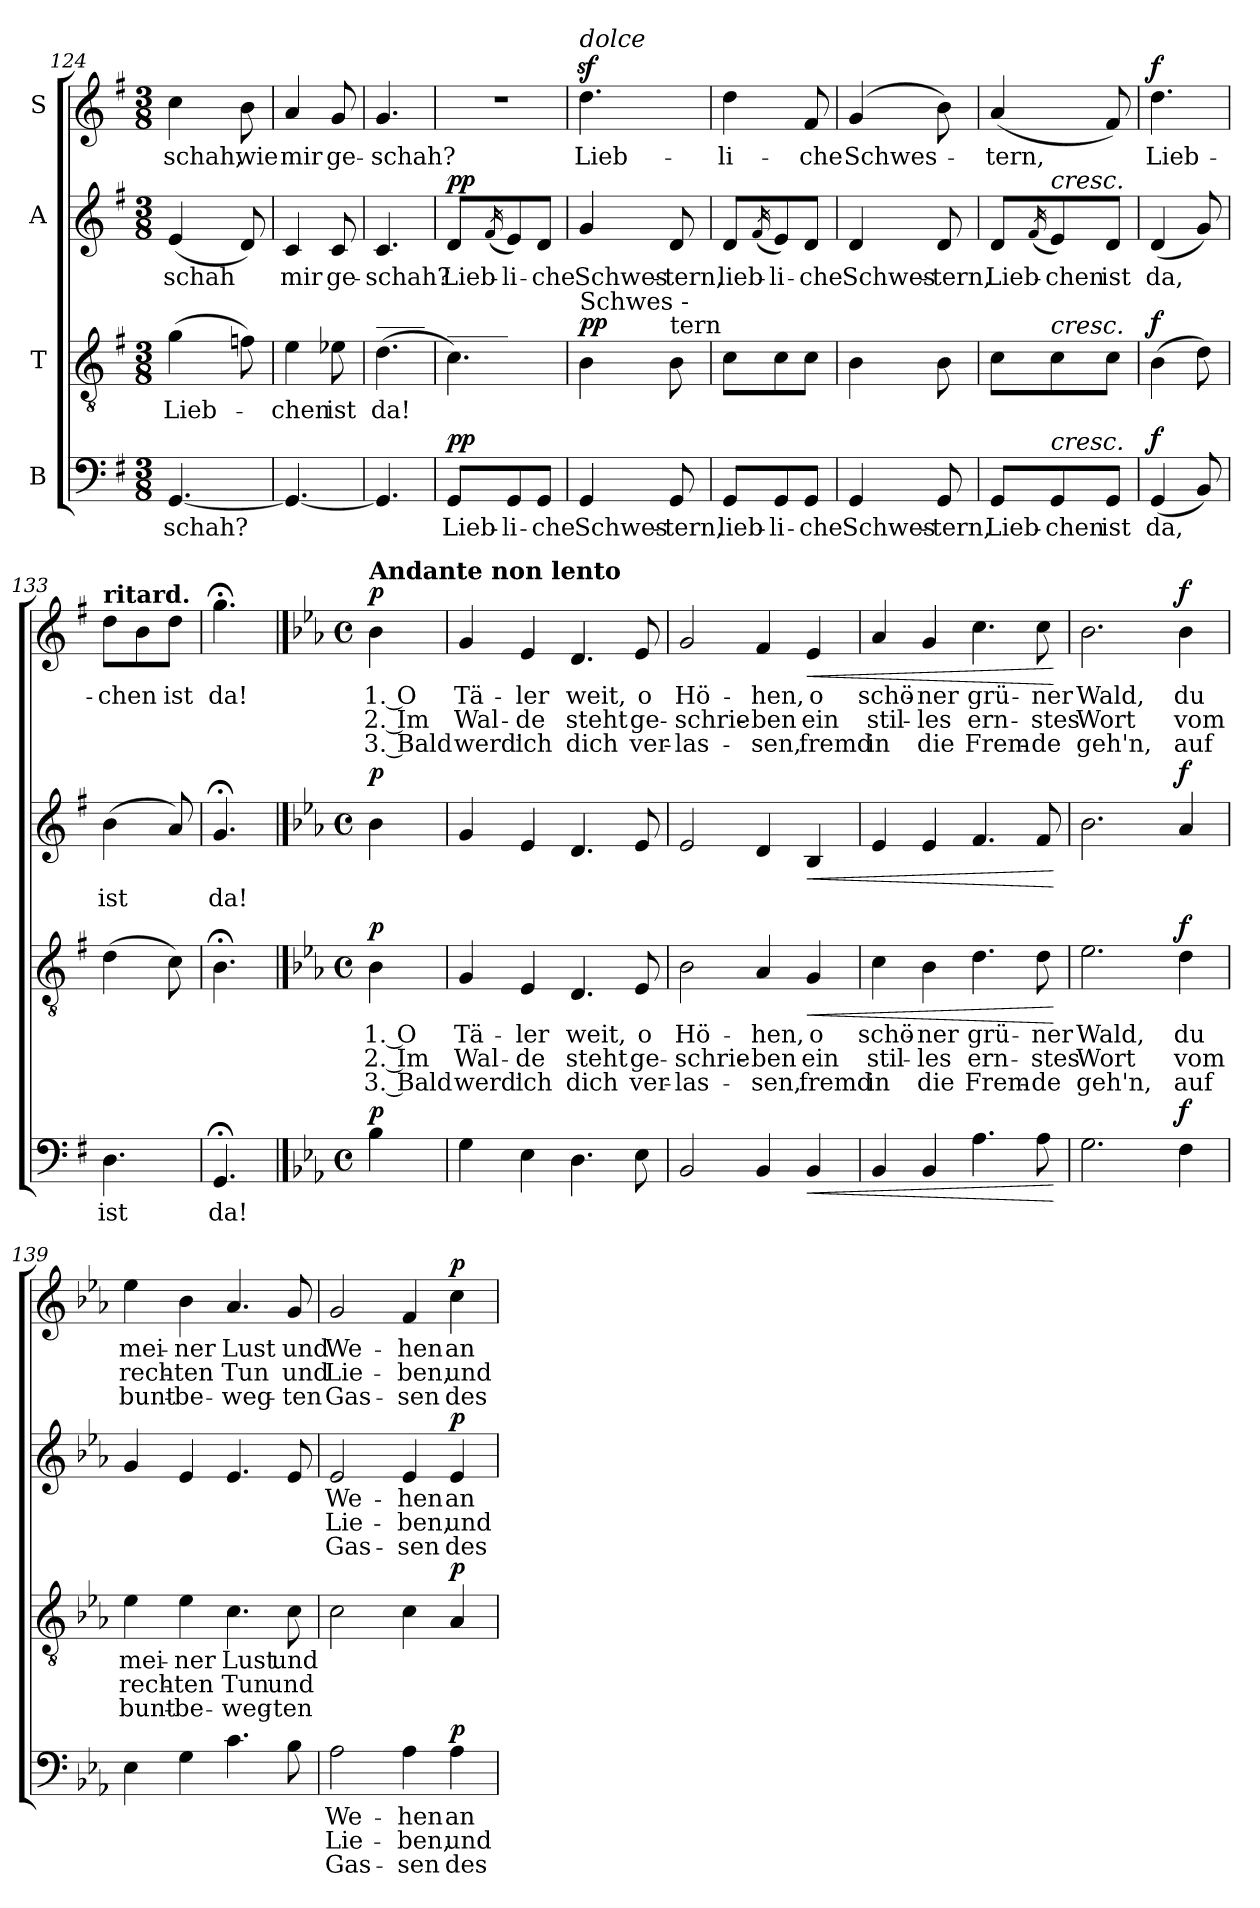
**kern	**text	**text	**text	**dynam	**kern	**text	**text	**text	**dynam	**kern	**text	**text	**text	**dynam	**kern	**text	**text	**text	**dynam
*part4	*part4	*part4	*part4	*part4	*part3	*part3	*part3	*part3	*part3	*part2	*part2	*part2	*part2	*part2	*part1	*part1	*part1	*part1	*part1
*staff4	*staff4	*staff4	*staff4	*staff4	*staff3	*staff3	*staff3	*staff3	*staff3	*staff2	*staff2	*staff2	*staff2	*staff2	*staff1	*staff1	*staff1	*staff1	*staff1
*I"B	*	*	*	*	*I"T	*	*	*	*	*I"A	*	*	*	*	*I"S	*	*	*	*
*clefF4	*	*	*	*	*clefGv2	*	*	*	*	*clefG2	*	*	*	*	*clefG2	*	*	*	*
*k[f#]	*	*	*	*	*k[f#]	*	*	*	*	*k[f#]	*	*	*	*	*k[f#]	*	*	*	*
*M3/8	*	*	*	*	*M3/8	*	*	*	*	*M3/8	*	*	*	*	*M3/8	*	*	*	*
=124	=124	=124	=124	=124	=124	=124	=124	=124	=124	=124	=124	=124	=124	=124	=124	=124	=124	=124	=124
!	!LO:LY:b	!	!	!	!	!LO:LY:b	!	!	!	!	!LO:LY:b	!	!	!	!	!LO:LY:b	!	!	!
[4.GG/	-schah?	.	.	.	(>4g\	Lieb-	.	.	.	(>4e/	schah	.	.	.	4cc\	-schah,	.	.	.
!	!	!	!	!	!	!	!	!	!	!	!	!	!	!	!	!LO:LY:b	!	!	!
.	.	.	.	.	8fn\)	.	.	.	.	8d/)	.	.	.	.	8b\	wie	.	.	.
=125	=125	=125	=125	=125	=125	=125	=125	=125	=125	=125	=125	=125	=125	=125	=125	=125	=125	=125	=125
!	!	!	!	!	!	!LO:LY:b	!	!	!	!	!LO:LY:b	!	!	!	!	!LO:LY:b	!	!	!
4.GG/_	.	.	.	.	4e\	-chen	.	.	.	4c/	mir	.	.	.	4a/	mir	.	.	.
!	!	!	!	!	!	!LO:LY:b	!	!	!	!	!LO:LY:b	!	!	!	!	!LO:LY:b	!	!	!
.	.	.	.	.	8e-X\	ist	.	.	.	8c/	ge-	.	.	.	8g/	ge-	.	.	.
=126	=126	=126	=126	=126	=126	=126	=126	=126	=126	=126	=126	=126	=126	=126	=126	=126	=126	=126	=126
!	!	!	!	!	!LO:TX:a:t=____	!	!	!	!	!	!	!	!	!	!	!	!	!	!
!	!	!	!	!	!	!LO:LY:b	!	!	!	!	!LO:LY:b	!	!	!	!	!LO:LY:b	!	!	!
4.GG/]	.	.	.	.	(>4.d\	da!	.	.	.	4.c/	-schah?	.	.	.	4.g/	-schah?	.	.	.
!!LO:PB:g=z
=127	=127	=127	=127	=127	=127	=127	=127	=127	=127	=127	=127	=127	=127	=127	=127	=127	=127	=127	=127
!	!	!	!	!	!LO:TX:a:t=_____	!	!	!	!	!	!	!	!	!	!	!	!	!	!
!	!LO:LY:b	!	!	!LO:DY:b	!	!	!	!	!	!	!LO:LY:b	!	!	!LO:DY:b	!	!	!	!	!
8GG/L	Lieb-	.	.	pp	4.c\)	.	.	.	.	8d/L	Lieb-	.	.	pp	4.r	.	.	.	.
.	.	.	.	.	.	.	.	.	.	(<16qf#/	.	.	.	.	.	.	.	.	.
!	!LO:LY:b	!	!	!	!	!	!	!	!	!	!LO:LY:b	!	!	!	!	!	!	!	!
8GG/	-li-	.	.	.	.	.	.	.	.	8e/)	-li-	.	.	.	.	.	.	.	.
!	!LO:LY:b	!	!	!	!	!	!	!	!	!	!LO:LY:b	!	!	!	!	!	!	!	!
8GG/J	-che	.	.	.	.	.	.	.	.	8d/J	-che	.	.	.	.	.	.	.	.
=128	=128	=128	=128	=128	=128	=128	=128	=128	=128	=128	=128	=128	=128	=128	=128	=128	=128	=128	=128
!	!	!	!	!	!	!	!	!	!	!	!	!	!	!	!LO:TX:a:i:t=dolce	!	!	!	!
!	!	!	!	!	!LO:TX:a:t=Schwes -	!	!	!	!	!	!	!	!	!	!	!	!	!	!
!	!LO:LY:b	!	!	!	!	!	!	!	!LO:DY:b	!	!LO:LY:b	!	!	!	!	!LO:LY:b	!	!	!
4GG/	Schwes-	.	.	.	4B\	.	.	.	pp	4g/	Schwes-	.	.	.	4.ddz<\	Lieb-	.	.	.
!	!	!	!	!	!LO:TX:a:t=tern	!	!	!	!	!	!	!	!	!	!	!	!	!	!
!	!LO:LY:b	!	!	!	!	!	!	!	!	!	!LO:LY:b	!	!	!	!	!	!	!	!
8GG/	-tern,	.	.	.	8B\	.	.	.	.	8d/	-tern,	.	.	.	.	.	.	.	.
=129	=129	=129	=129	=129	=129	=129	=129	=129	=129	=129	=129	=129	=129	=129	=129	=129	=129	=129	=129
!	!LO:LY:b	!	!	!	!	!	!	!	!	!	!LO:LY:b	!	!	!	!	!LO:LY:b	!	!	!
8GG/L	lieb-	.	.	.	8c\L	.	.	.	.	8d/L	lieb-	.	.	.	4dd\	-li-	.	.	.
.	.	.	.	.	.	.	.	.	.	(<16qf#/	.	.	.	.	.	.	.	.	.
!	!LO:LY:b	!	!	!	!	!	!	!	!	!	!LO:LY:b	!	!	!	!	!	!	!	!
8GG/	-li-	.	.	.	8c\	.	.	.	.	8e/)	-li-	.	.	.	.	.	.	.	.
!	!LO:LY:b	!	!	!	!	!	!	!	!	!	!LO:LY:b	!	!	!	!	!LO:LY:b	!	!	!
8GG/J	-che	.	.	.	8c\J	.	.	.	.	8d/J	-che	.	.	.	8f#/	-che	.	.	.
=130	=130	=130	=130	=130	=130	=130	=130	=130	=130	=130	=130	=130	=130	=130	=130	=130	=130	=130	=130
!	!LO:LY:b	!	!	!	!	!	!	!	!	!	!LO:LY:b	!	!	!	!	!LO:LY:b	!	!	!
4GG/	Schwes-	.	.	.	4B\	.	.	.	.	4d/	Schwes-	.	.	.	(>4g/	Schwes-	.	.	.
!	!LO:LY:b	!	!	!	!	!	!	!	!	!	!LO:LY:b	!	!	!	!	!	!	!	!
8GG/	-tern,	.	.	.	8B\	.	.	.	.	8d/	-tern,	.	.	.	8b\)	.	.	.	.
=131	=131	=131	=131	=131	=131	=131	=131	=131	=131	=131	=131	=131	=131	=131	=131	=131	=131	=131	=131
!	!LO:LY:b	!	!	!	!	!	!	!	!	!	!LO:LY:b	!	!	!	!	!LO:LY:b	!	!	!
8GG/L	Lieb-	.	.	.	8c\L	.	.	.	.	8d/L	Lieb-	.	.	.	(<4a/	-tern,	.	.	.
.	.	.	.	.	.	.	.	.	.	(<16qf#/	.	.	.	.	.	.	.	.	.
!	!	!	!	!	!	!	!	!	!	!LO:TX:a:i:t=cresc.	!	!	!	!	!	!	!	!	!
!	!	!	!	!	!LO:TX:a:i:t=cresc.	!	!	!	!	!	!	!	!	!	!	!	!	!	!
!LO:TX:a:i:t=cresc.	!	!	!	!	!	!	!	!	!	!	!	!	!	!	!	!	!	!	!
!	!LO:LY:b	!	!	!	!	!	!	!	!	!	!LO:LY:b	!	!	!	!	!	!	!	!
8GG/	-chen	.	.	.	8c\	.	.	.	.	8e/)	-chen	.	.	.	.	.	.	.	.
!	!LO:LY:b	!	!	!	!	!	!	!	!	!	!LO:LY:b	!	!	!	!	!	!	!	!
8GG/J	ist	.	.	.	8c\J	.	.	.	.	8d/J	ist	.	.	.	8f#/)	.	.	.	.
=132	=132	=132	=132	=132	=132	=132	=132	=132	=132	=132	=132	=132	=132	=132	=132	=132	=132	=132	=132
!	!LO:LY:b	!	!	!LO:DY:b	!	!	!	!	!LO:DY:b	!	!LO:LY:b	!	!	!	!	!LO:LY:b	!	!	!LO:DY:b
(<4GG/	da,	.	.	f	(>4B\	.	.	.	f	(>4d/	da,	.	.	.	4.dd\	Lieb-	.	.	f
8BB/)	.	.	.	.	8d\)	.	.	.	.	8g/)	.	.	.	.	.	.	.	.	.
=133	=133	=133	=133	=133	=133	=133	=133	=133	=133	=133	=133	=133	=133	=133	=133	=133	=133	=133	=133
!	!	!	!	!	!	!	!	!	!	!	!	!	!	!	!LO:TX:a:B:t=ritard.	!	!	!	!
!	!LO:LY:b	!	!	!	!	!	!	!	!	!	!LO:LY:b	!	!	!	!	!LO:LY:b	!	!	!
4.D\	ist	.	.	.	(>4d\	.	.	.	.	(>4b\	ist	.	.	.	8dd\L	-chen	.	.	.
.	.	.	.	.	.	.	.	.	.	.	.	.	.	.	8b\	.	.	.	.
!	!	!	!	!	!	!	!	!	!	!	!	!	!	!	!	!LO:LY:b	!	!	!
.	.	.	.	.	8c\)	.	.	.	.	8a/)	.	.	.	.	8dd\J	ist	.	.	.
=134	=134	=134	=134	=134	=134	=134	=134	=134	=134	=134	=134	=134	=134	=134	=134	=134	=134	=134	=134
!	!LO:LY:b	!	!	!	!	!	!	!	!	!	!LO:LY:b	!	!	!	!	!LO:LY:b	!	!	!
4.GG;</	da!	.	.	.	4.B;<\	.	.	.	.	4.g;</	da!	.	.	.	4.gg;<\	da!	.	.	.
!!LO:PB:g=z
==134X3	==134X3	==134X3	==134X3	==134X3	==134X3	==134X3	==134X3	==134X3	==134X3	==134X3	==134X3	==134X3	==134X3	==134X3	==134X3	==134X3	==134X3	==134X3	==134X3
*k[b-e-a-]	*	*	*	*	*k[b-e-a-]	*	*	*	*	*k[b-e-a-]	*	*	*	*	*k[b-e-a-]	*	*	*	*
*M4/4	*	*	*	*	*M4/4	*	*	*	*	*M4/4	*	*	*	*	*M4/4	*	*	*	*
*met(c)	*	*	*	*	*met(c)	*	*	*	*	*met(c)	*	*	*	*	*met(c)	*	*	*	*
!	!	!	!	!	!	!	!	!	!	!	!	!	!	!	!LO:TX:a:B:t=Andante non lento	!	!	!	!
!	!	!	!	!LO:DY:b	!	!LO:LY:b	!LO:LY:b	!LO:LY:b	!LO:DY:b	!	!	!	!	!LO:DY:b	!	!LO:LY:b	!LO:LY:b	!LO:LY:b	!LO:DY:b
4B-\	.	.	.	p	4B-\	1. O	2. Im	3. Bald	p	4b-\	.	.	.	p	4b-\	1. O	2. Im	3. Bald	p
=135	=135	=135	=135	=135	=135	=135	=135	=135	=135	=135	=135	=135	=135	=135	=135	=135	=135	=135	=135
!	!	!	!	!	!	!LO:LY:b	!LO:LY:b	!LO:LY:b	!	!	!	!	!	!	!	!LO:LY:b	!LO:LY:b	!LO:LY:b	!
4G\	.	.	.	.	4G/	Tä-	Wal-	werd'	.	4g/	.	.	.	.	4g/	Tä-	Wal-	werd'	.
!	!	!	!	!	!	!LO:LY:b	!LO:LY:b	!LO:LY:b	!	!	!	!	!	!	!	!LO:LY:b	!LO:LY:b	!LO:LY:b	!
4E-\	.	.	.	.	4E-/	-ler	-de	ich	.	4e-/	.	.	.	.	4e-/	-ler	-de	ich	.
!	!	!	!	!	!	!LO:LY:b	!LO:LY:b	!LO:LY:b	!	!	!	!	!	!	!	!LO:LY:b	!LO:LY:b	!LO:LY:b	!
4.D\	.	.	.	.	4.D/	weit,	steht	dich	.	4.d/	.	.	.	.	4.d/	weit,	steht	dich	.
!	!	!	!	!	!	!LO:LY:b	!LO:LY:b	!LO:LY:b	!	!	!	!	!	!	!	!LO:LY:b	!LO:LY:b	!LO:LY:b	!
8E-\	.	.	.	.	8E-/	o	ge-	ver-	.	8e-/	.	.	.	.	8e-/	o	ge-	ver-	.
=136	=136	=136	=136	=136	=136	=136	=136	=136	=136	=136	=136	=136	=136	=136	=136	=136	=136	=136	=136
!	!	!	!	!	!	!LO:LY:b	!LO:LY:b	!LO:LY:b	!	!	!	!	!	!	!	!LO:LY:b	!LO:LY:b	!LO:LY:b	!
2BB-/	.	.	.	.	2B-\	Hö-	-schrie-	-las-	.	2e-/	.	.	.	.	2g/	Hö-	-schrie-	-las-	.
!	!	!	!	!	!	!LO:LY:b	!LO:LY:b	!LO:LY:b	!	!	!	!	!	!	!	!LO:LY:b	!LO:LY:b	!LO:LY:b	!
4BB-/	.	.	.	.	4A-/	-hen,	-ben	-sen,	.	4d/	.	.	.	.	4f/	-hen,	-ben	-sen,	.
!	!	!	!	!LO:HP:b	!	!LO:LY:b	!LO:LY:b	!LO:LY:b	!LO:HP:b	!	!	!	!	!LO:HP:b	!	!LO:LY:b	!LO:LY:b	!LO:LY:b	!LO:HP:b
4BB-/	.	.	.	<	4G/	o	ein	fremd	<	4B-/	.	.	.	<	4e-/	o	ein	fremd	<
=137	=137	=137	=137	=137	=137	=137	=137	=137	=137	=137	=137	=137	=137	=137	=137	=137	=137	=137	=137
!	!	!	!	!	!	!LO:LY:b	!LO:LY:b	!LO:LY:b	!	!	!	!	!	!	!	!LO:LY:b	!LO:LY:b	!LO:LY:b	!
4BB-/	.	.	.	.	4c\	schö-	stil-	in	.	4e-/	.	.	.	.	4a-/	schö-	stil-	in	.
!	!	!	!	!	!	!LO:LY:b	!LO:LY:b	!LO:LY:b	!	!	!	!	!	!	!	!LO:LY:b	!LO:LY:b	!LO:LY:b	!
4BB-/	.	.	.	.	4B-\	-ner	-les	die	.	4e-/	.	.	.	.	4g/	-ner	-les	die	.
!	!	!	!	!	!	!LO:LY:b	!LO:LY:b	!LO:LY:b	!	!	!	!	!	!	!	!LO:LY:b	!LO:LY:b	!LO:LY:b	!
4.A-\	.	.	.	.	4.d\	grü-	ern-	Frem-	.	4.f/	.	.	.	.	4.cc\	grü-	ern-	Frem-	.
!	!	!	!	!	!	!LO:LY:b	!LO:LY:b	!LO:LY:b	!	!	!	!	!	!	!	!LO:LY:b	!LO:LY:b	!LO:LY:b	!
8A-\	.	.	.	.	8d\	-ner	-stes	-de	.	8f/	.	.	.	.	8cc\	-ner	-stes	-de	.
.	.	.	.	[	.	.	.	.	[	.	.	.	.	[	.	.	.	.	[
=138	=138	=138	=138	=138	=138	=138	=138	=138	=138	=138	=138	=138	=138	=138	=138	=138	=138	=138	=138
!	!	!	!	!	!	!LO:LY:b	!LO:LY:b	!LO:LY:b	!	!	!	!	!	!	!	!LO:LY:b	!LO:LY:b	!LO:LY:b	!
2.G\	.	.	.	.	2.e-\	Wald,	Wort	geh'n,	.	2.b-\	.	.	.	.	2.b-\	Wald,	Wort	geh'n,	.
!	!	!	!	!LO:DY:b	!	!LO:LY:b	!LO:LY:b	!LO:LY:b	!LO:DY:b	!	!	!	!	!LO:DY:b	!	!LO:LY:b	!LO:LY:b	!LO:LY:b	!LO:DY:b
4F\	.	.	.	f	4d\	du	vom	auf	f	4a-/	.	.	.	f	4b-\	du	vom	auf	f
=139	=139	=139	=139	=139	=139	=139	=139	=139	=139	=139	=139	=139	=139	=139	=139	=139	=139	=139	=139
!	!	!	!	!	!	!LO:LY:b	!LO:LY:b	!LO:LY:b	!	!	!	!	!	!	!	!LO:LY:b	!LO:LY:b	!LO:LY:b	!
4E-\	.	.	.	.	4e-\	mei-	rech-	bunt-	.	4g/	.	.	.	.	4ee-\	mei-	rech-	bunt-	.
!	!	!	!	!	!	!LO:LY:b	!LO:LY:b	!LO:LY:b	!	!	!	!	!	!	!	!LO:LY:b	!LO:LY:b	!LO:LY:b	!
4G\	.	.	.	.	4e-\	-ner	-ten	-be-	.	4e-/	.	.	.	.	4b-\	-ner	-ten	-be-	.
!	!	!	!	!	!	!LO:LY:b	!LO:LY:b	!LO:LY:b	!	!	!	!	!	!	!	!LO:LY:b	!LO:LY:b	!LO:LY:b	!
4.c\	.	.	.	.	4.c\	Lust	Tun	-weg-	.	4.e-/	.	.	.	.	4.a-/	Lust	Tun	-weg-	.
!	!	!	!	!	!	!LO:LY:b	!LO:LY:b	!LO:LY:b	!	!	!	!	!	!	!	!LO:LY:b	!LO:LY:b	!LO:LY:b	!
8B-\	.	.	.	.	8c\	und	und	-ten	.	8e-/	.	.	.	.	8g/	und	und	-ten	.
!!LO:LB:g=z
=140	=140	=140	=140	=140	=140	=140	=140	=140	=140	=140	=140	=140	=140	=140	=140	=140	=140	=140	=140
!	!LO:LY:b	!LO:LY:b	!LO:LY:b	!	!	!	!	!	!	!	!LO:LY:b	!LO:LY:b	!LO:LY:b	!	!	!LO:LY:b	!LO:LY:b	!LO:LY:b	!
2A-\	We-	Lie-	Gas-	.	2c\	.	.	.	.	2e-/	We-	Lie-	Gas-	.	2g/	We-	Lie-	Gas-	.
!	!LO:LY:b	!LO:LY:b	!LO:LY:b	!	!	!	!	!	!	!	!LO:LY:b	!LO:LY:b	!LO:LY:b	!	!	!LO:LY:b	!LO:LY:b	!LO:LY:b	!
4A-\	-hen	-ben,	-sen	.	4c\	.	.	.	.	4e-/	-hen	-ben,	-sen	.	4f/	-hen	-ben,	-sen	.
!	!LO:LY:b	!LO:LY:b	!LO:LY:b	!LO:DY:b	!	!	!	!	!LO:DY:b	!	!LO:LY:b	!LO:LY:b	!LO:LY:b	!LO:DY:b	!	!LO:LY:b	!LO:LY:b	!LO:LY:b	!LO:DY:b
4A-\	an-	und	des	p	4A-/	.	.	.	p	4e-/	an-	und	des	p	4cc\	an-	und	des	p
=	=	=	=	=	=	=	=	=	=	=	=	=	=	=	=	=	=	=	=
*-	*-	*-	*-	*-	*-	*-	*-	*-	*-	*-	*-	*-	*-	*-	*-	*-	*-	*-	*-
